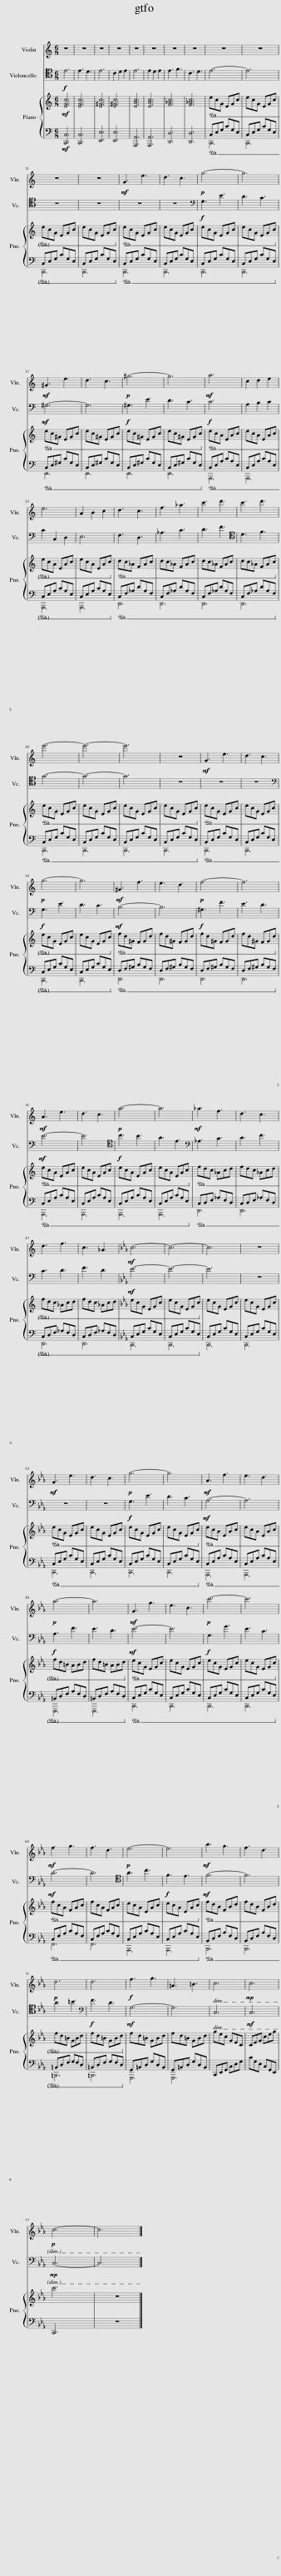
X:1
%%score 1 2 { 3 | ( 4 5 ) }
L:1/8
M:6/8
I:linebreak $
K:C
V:1 treble
V:2 tenor
V:3 treble
V:4 bass
V:5 bass
V:1
 z6 | z6 | z6 | z6 | z6 | %5
 z6 | z6 | z6 | z6 | z6 |$ %10
 z6 | z6 |!mf! G3 e3 | d3 c3 |!p! g6- | %15
 g6 |$!mf! ^G3 e3 | d3 c3 |!p! ^g6- | g6 | %20
!mf! a6 | c2 d2 e2 |$ e6 | A2 B2 c2 | d3 c3 | %25
 f3 _a3 | c'3 d'3 | c'3 d'3 |$ e'6- | e'6- | %30
 e'6 | z6 |!mf! G3 e3 | d3 c3 |$!p! g6- | %35
 g6 |!mf! ^G3 f3 | e3 d3 |!p! f6- | f6 |$ %40
!mf! A3 e3 | d3 c3 |!p! a6- | a6 |!mf! _a3 f3 | %45
 d3 c3 |$ d3 f3 | c3 _A3 |[K:Eb]!mf! c6- | c6- | %50
 c6 | z6 |$!mf! G3 e3 | d3 c3 |!p! g6- | %55
 g6 |!mf! A3 f3 | e3 d3 |$!p! a6- | a6 | %60
!mf! G3 g3 | e3 c3 |!p! c'6- | c'6 |$!mf! f3 g3 | %65
 f3 d3 |!p! e6- | e6 |!mf! b3 g3 | f3 d3 |$ %70
!p! d6 | d6 |!f! f3 g3 | =A3 =B3 | c6 | %75
!mp! c6 |$!p! c6- | c6 |] %78
V:2
!f! E6 | E3 D3 | E6 | C2 D2 E2 | E6 | %5
 E2 D2 E2 | E3 F3 | C3 D3 | E6- | E6 |$ %10
 z6 | z6 | z6 | z6 |[K:bass]!f! G,3 E3 | %15
 D3 C3 |$!mf! ^G,6- | G,6 |!f! ^G,3 E3 | D3 C3 | %20
!f! C6 | A,2 B,2 C2 |$ C2 C,2 D,2 | E,6 | F,3 D,3 | %25
 _A,3 C3 | D3 F3 |[K:tenor] D3 F3 |$ G6- | G6- | %30
 G6 | z6 | z6 | z6 |$[K:bass]!f! G,3 E3 | %35
 D3 C3 |!mf! B,6- | B,6 |!f! ^G,3 F3 | E3 D3 |$ %40
!mf! E6- | E6 |[K:tenor]!f! c3 B3 | A3 E3 |[K:bass] _A,3 C3 | %45
 D3 F3 |$ C3 D3 | F3 D3 |[K:Eb]!mf! E6- | E6- | %50
 E6 | z6 |$ z6 | z6 |!f! G,3 E3 | %55
 D3 C3 |!mf! A,6- | A,6 |$!f! A,3 F3 | E3 D3 | %60
!mf! E6- | E6 |!f! G,3 G3 | E3 C3 |$!mf! D6- | %65
 D6 |[K:tenor] A3 c3 |!f! F3 E3 |!mf! F6- | F6 |$ %70
 A3 =B3 |[K:bass]!f! F3 D3 |!mf! G,6- | G,6 | C,6 | %75
!mf! C,6 |$!mp! C,6- | C,6 |] %78
V:3
!mf! [EGc]6 | [EGc]6 | [E^Gc]6 | [E^Gc]6 | [EAc]6 | %5
 [EAc]6 | [F_Ac]6 | [F_Ac]6 |!ped! e!ped!cG EGc | ecG EGc |$ %10
 ecG EGc | ecG EGc!ped-up! |!ped! e!ped!cG EGc!ped-up! | ecG EGc | ecG EGc | %15
 ecG EGc!ped-up! |$!ped! e!ped!c^G EGc!ped-up! | ec^G EGc | ec^G EGc | ec^G EGc!ped-up! | %20
!ped! e!ped!cA EAc!ped-up! | ecA EAc |$ ecA EAc | ecA EAc!ped-up! |!ped! d!ped!c_A FAc!ped-up! | %25
 dc_A FAc | dc_A FAc | dc_A FAc!ped-up! |$!ped! e!ped!cG EGc!ped-up! | ecG EGc | %30
 ecG EGc | ecG EGc!ped-up! |!ped! e!ped!cG EGc!ped-up! | ecG EGc |$ ecG EGc | %35
 ecG EGc!ped-up! |!ped! f!ped!d^G FGd!ped-up! | fd^G FGd | fd^G FGd | fd^G FGd!ped-up! |$ %40
!ped! e!ped!cA EAc!ped-up! | ecA EAc | ecA EAc | ecA EAc!ped-up! |!ped! f!ped!dc _Acd!ped-up! | %45
 fdc _Acd |$ fdc _Acd | fdc _Acd |[K:Eb] ecG EGc | ecG EGc!ped-up! | %50
 ecG EGc | ecG EGc |$!ped! e!ped!cG EGc!ped-up! | ecG EGc | ecG EGc | %55
 ecG EGc!ped-up! |!ped! e!ped!cA EAc!ped-up! | ecA EAc |$ fd=B ABd | fd=B ABd!ped-up! | %60
!ped! e!ped!cG EGc!ped-up! | ecG EGc | ecG EGc | ecG EGc!ped-up! |$!ped! f!ped!cA FAc!ped-up! | %65
 fcA FAc | ecA EAc | ecA EAc!ped-up! |!ped! f!ped!dB FBd!ped-up! | fdB FBd |$ %70
 fd=B GBd | fd=B GBd!ped-up! | fd=B GBd | fd=B GBd | gec GEC | %75
 CEG ceg |$ c'6 | z6 |] %78
V:4
!mf! [C,,C,]6 | [C,,C,]6 | [E,,E,]6 | [E,,E,]6 | [A,,,A,,]6 | %5
 [A,,,A,,]6 | [D,,D,]6 | [D,,D,]6 | C,E,G, CG,E, | C,E,G, CG,E, |$ %10
 C,E,G, CG,E, | C,E,G, CG,E, | C,E,G, CG,E, | C,E,G, CG,E, | C,E,G, CG,E, | %15
 C,E,G, CG,E, |$ C,E,^G, CG,E, | C,E,^G, CG,E, | C,E,^G, CG,E, | C,E,^G, CG,E, | %20
 C,E,A, CA,E, | C,E,A, CA,E, |$ C,E,A, CA,E, | C,E,A, CA,E, | C,F,_A, DA,F, | %25
 C,F,_A, DA,F, | C,F,_A, DA,F, | C,F,_A, DA,F, |$ C,E,G, CG,E, | C,E,G, CG,E, | %30
 C,E,G, CG,E, | C,E,G, CG,E, | C,E,G, CG,E, | C,E,G, CG,E, |$ C,E,G, CG,E, | %35
 C,E,G, CG,E, | D,F,^G, B,G,F, | D,F,^G, B,G,F, | D,F,^G, B,G,F, | D,F,^G, B,G,F, |$ %40
 C,E,A, CA,E, | C,E,A, CA,E, | C,E,A, CA,E, | C,E,A, CA,E, | C,D,F, _A,F,D, | %45
 C,D,F, _A,F,D, |$ C,D,F, _A,F,D, | C,D,F, _A,F,D, |[K:Eb] C,E,G, CG,E, | C,E,G, CG,E, | %50
 C,E,G, CG,E, | C,E,G, CG,E, |$ C,E,G, CG,E, | C,E,G, CG,E, | C,E,G, CG,E, | %55
 C,E,G, CG,E, | C,E,A, CA,E, | C,E,A, CA,E, |$ =B,,D,F, A,F,D, | =B,,D,F, A,F,D, | %60
 C,E,G, CG,E, | C,E,G, CG,E, | C,E,G, CG,E, | C,E,G, CG,E, |$ C,F,A, CA,F, | %65
 C,F,A, CA,F, | C,E,A, CA,E, | C,E,A, CA,E, | B,,D,F, B,F,D, | B,,D,F, B,F,D, |$ %70
 =B,,D,F, G,F,D, | =B,,D,F, G,F,D, | G,,=B,,D, G,D,B,, | G,,=B,,D, G,D,B,, | C,,E,,G,, C,E,G, | %75
 CG,E, C,G,,E,, |$ C,,6 | z6 |] %78
V:5
 x6 | x6 | x6 | x6 | x6 | %5
 x6 | x6 | x6 | C,,6 | C,,6 |$ %10
 C,,6 | C,,6 | C,,6 | C,,6 | C,,6 | %15
 C,,6 |$ E,,6 | E,,6 | E,,6 | E,,6 | %20
 A,,,6 | A,,,6 |$ A,,,6 | A,,,6 | D,,6 | %25
 D,,6 | D,,6 | D,,6 |$ C,,6 | C,,6 | %30
 C,,6 | C,,6 | C,,6 | C,,6 |$ C,,6 | %35
 C,,6 | D,,6 | D,,6 | D,,6 | D,,6 |$ %40
 A,,,6 | A,,,6 | A,,,6 | A,,,6 | D,,6 | %45
 D,,6 |$ D,,6 | D,,6 |[K:Eb] C,,6 | C,,6 | %50
 C,,6 | C,,6 |$ C,,6 | C,,6 | C,,6 | %55
 C,,6 | A,,,6 | A,,,6 |$ F,,,6 | F,,,6 | %60
 C,,6 | C,,6 | C,,6 | C,,6 |$ F,,6 | %65
 F,,6 | A,,,6 | A,,,6 | B,,,6 | B,,,6 |$ %70
 =B,,,6 | =B,,,6 | G,,,6 | G,,,6 | x6 | %75
 x6 |$ x6 | x6 |] %78
